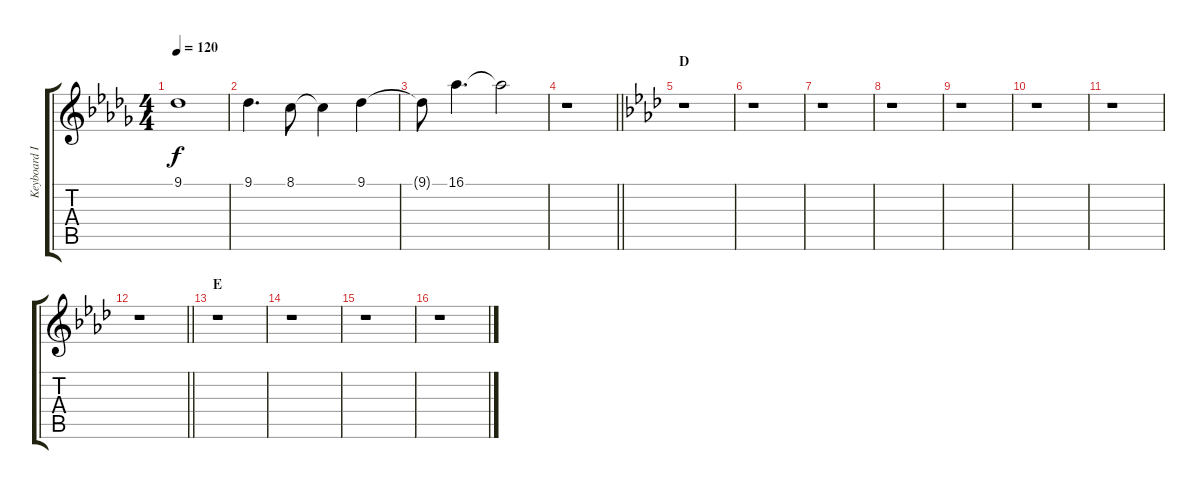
\track ("Keyboard IV" "Keyboard I") {instrument tubularbells}
\staff {score tabs}
\tuning (E4 B3 G3 D3 A2 E2) {hide}
\ts (4 4)
\tempo 120
\clef g2
\ks db
9.1{t}.1{dy f} |
9.1.4{d} 8.1.8 8.1{t}.4 9.1.4 |
9.1{t}.8 16.1.4{d} 16.1{t}.2 |
\barLineRight lightlight
r.1 |
\section ("" "D")
\ks ab
r.1 |
r.1 |
r.1 |
r.1 |
r.1 |
r.1 |
r.1 |
\barLineRight lightlight
r.1 |
\section ("" "E")
r.1 |
r.1 |
r.1 |
r.1
